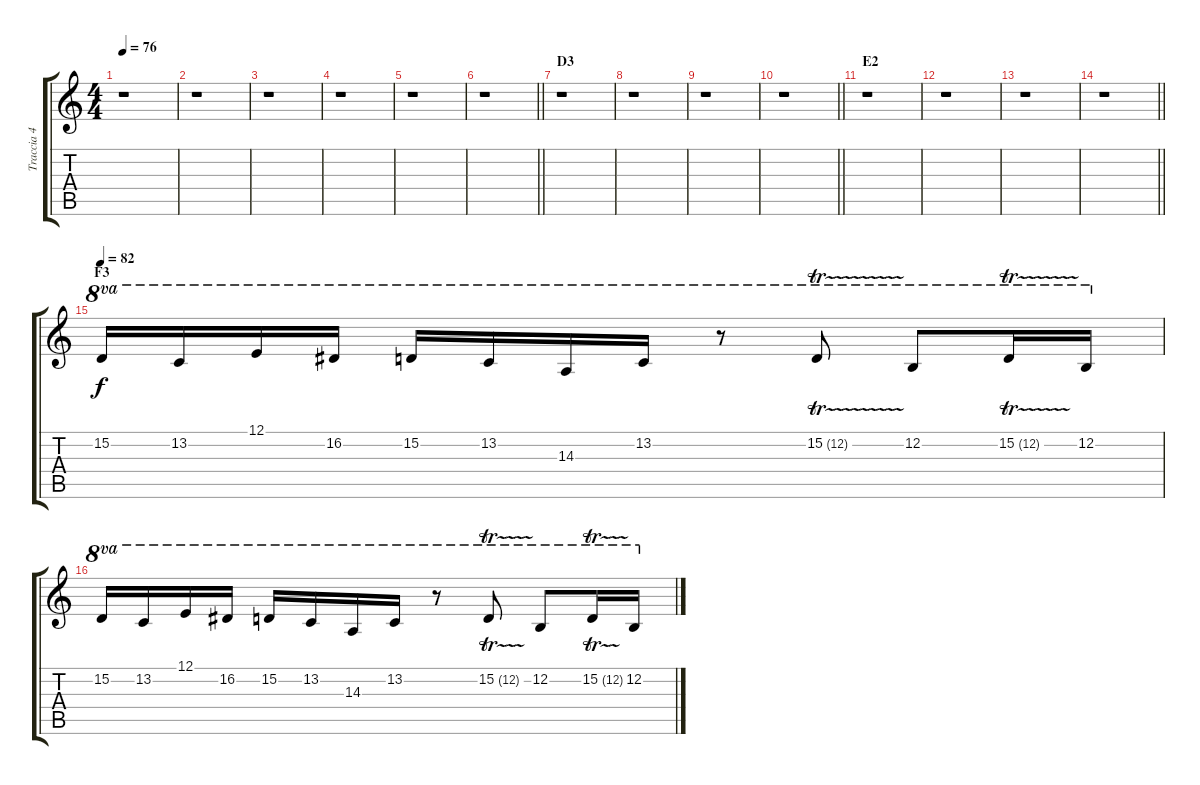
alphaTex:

\track ("Traccia 4" "Traccia 4") {instrument honkytonkpiano}
\staff {score tabs}
\tuning (E4 B3 G3 D3 A2 E2) {hide}
\ts (4 4)
\tempo 76
\clef g2
\ks c
r.1{dy f} |
r.1 |
r.1 |
r.1 |
r.1 |
\barLineRight lightlight
r.1 |
\section ("" "D3")
r.1 |
r.1 |
r.1 |
\barLineRight lightlight
r.1 |
\section ("" "E2")
r.1 |
r.1 |
r.1 |
\barLineRight lightlight
r.1 |
\section ("" "F3")
\tempo 82
15.2.16{ot 8va} 13.2.16{ot 8va} 12.1.16{ot 8va} 16.2.16{ot 8va} 15.2.16{ot 8va} 13.2.16{ot 8va} 14.3.16{ot 8va} 13.2.16{ot 8va} r.8{ot 8va} 15.2{tr (12 64)}.8{ot 8va} 12.2.8{ot 8va} 15.2{tr (12 64)}.16{ot 8va} 12.2.16{ot 8va} |
15.2.16{ot 8va} 13.2.16{ot 8va} 12.1.16{ot 8va} 16.2.16{ot 8va} 15.2.16{ot 8va} 13.2.16{ot 8va} 14.3.16{ot 8va} 13.2.16{ot 8va} r.8{ot 8va} 15.2{tr (12 64)}.8{ot 8va} 12.2.8{ot 8va} 15.2{tr (12 64)}.16{ot 8va} 12.2.16{ot 8va}
